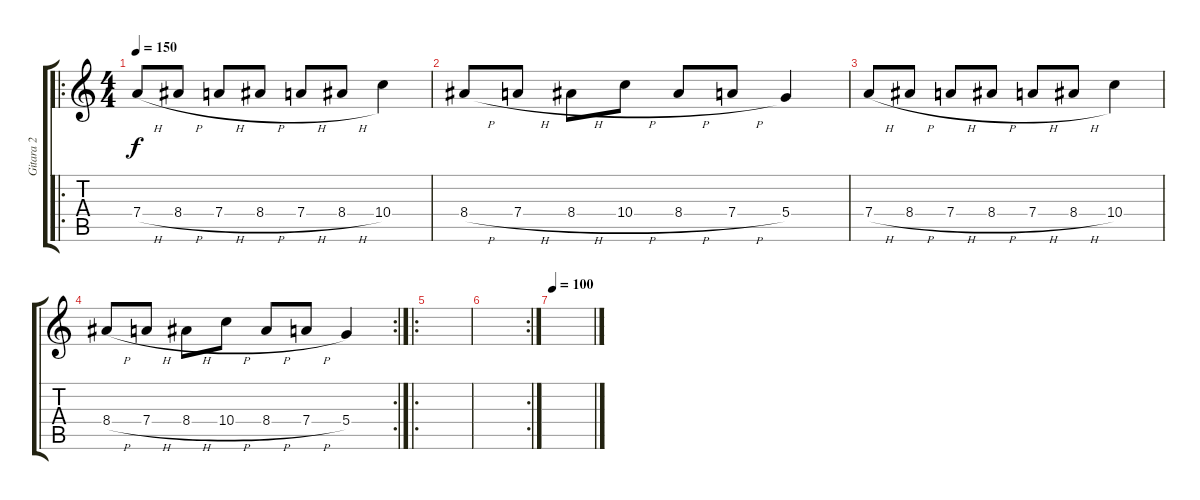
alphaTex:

\track ("Gitara 2" "Gitara 2") {instrument overdrivenguitar}
\staff {score tabs}
\tuning (E4 B3 G3 D3 A2 E2) {hide}
\ro
\ts (4 4)
\tempo 150
\clef g2
\ks c
7.4{h}.8{dy f} 8.4{h}.8 7.4{h}.8 8.4{h}.8 7.4{h}.8 8.4{h}.8 10.4.4 |
8.4{h}.8 7.4{h}.8 8.4{h}.8 10.4{h}.8 8.4{h}.8 7.4{h}.8 5.4.4 |
7.4{h}.8 8.4{h}.8 7.4{h}.8 8.4{h}.8 7.4{h}.8 8.4{h}.8 10.4.4 |
\rc 2
8.4{h}.8 7.4{h}.8 8.4{h}.8 10.4{h}.8 8.4{h}.8 7.4{h}.8 5.4.4 |
\ro
|
\rc 2
|
\tempo 100
